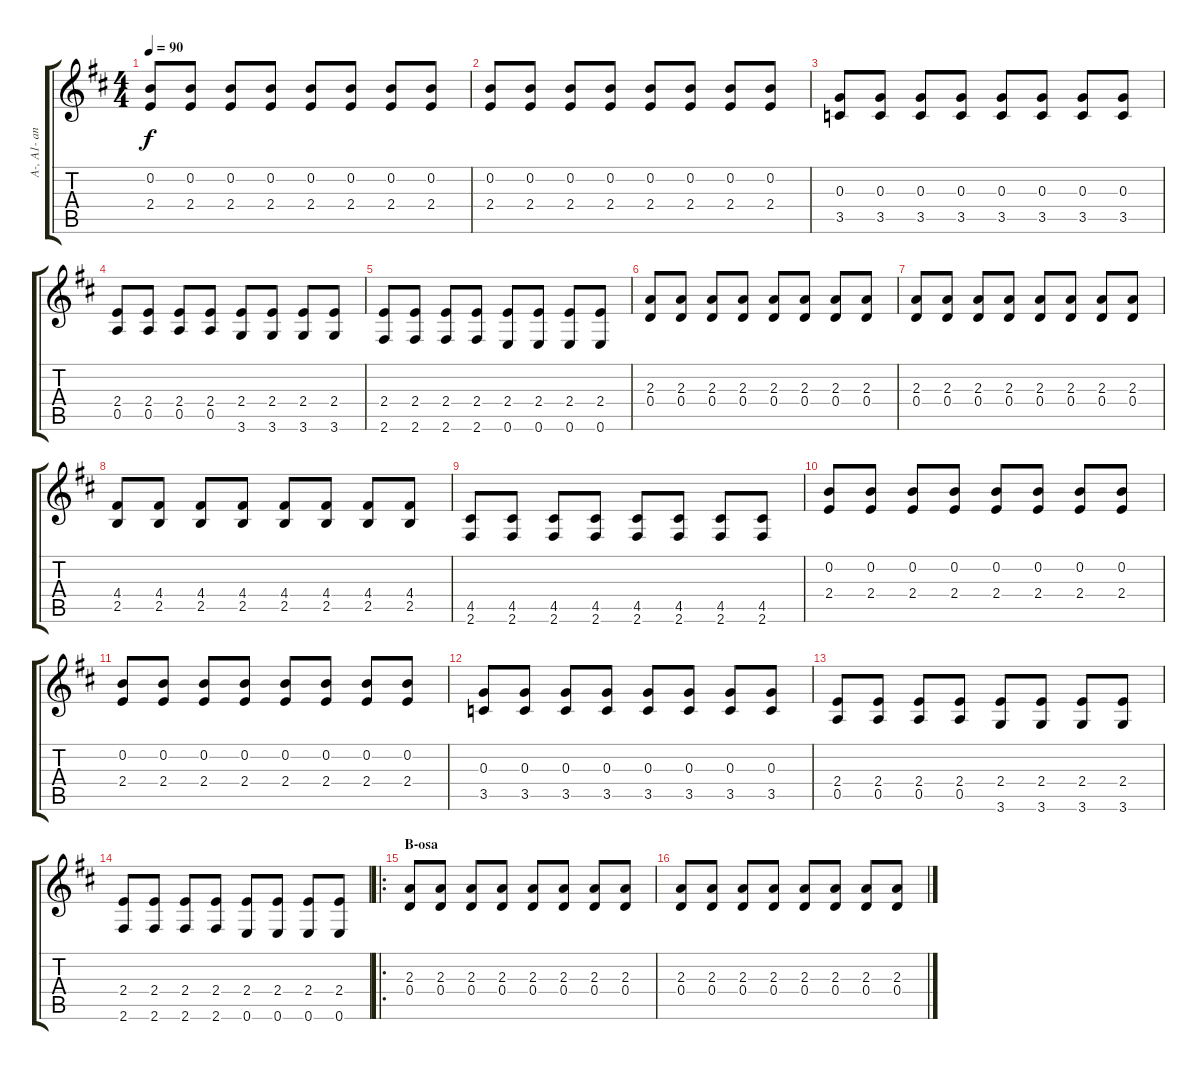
\track ("A-, A1- and B-parts guitar" "A-, A1- an") {instrument electricguitarclean}
\staff {score tabs}
\tuning (E4 B3 G3 D3 A2 E2) {hide}
\ts (4 4)
\tempo 90
\clef g2
\ks d
(0.2 2.4).8{dy f} (0.2 2.4).8 (0.2 2.4).8 (0.2 2.4).8 (0.2 2.4).8 (0.2 2.4).8 (0.2 2.4).8 (0.2 2.4).8 |
(0.2 2.4).8 (0.2 2.4).8 (0.2 2.4).8 (0.2 2.4).8 (0.2 2.4).8 (0.2 2.4).8 (0.2 2.4).8 (0.2 2.4).8 |
(0.3 3.5).8 (0.3 3.5).8 (0.3 3.5).8 (0.3 3.5).8 (0.3 3.5).8 (0.3 3.5).8 (0.3 3.5).8 (0.3 3.5).8 |
(2.4 0.5).8 (2.4 0.5).8 (2.4 0.5).8 (2.4 0.5).8 (2.4 3.6).8 (2.4 3.6).8 (2.4 3.6).8 (2.4 3.6).8 |
(2.4 2.6).8 (2.4 2.6).8 (2.4 2.6).8 (2.4 2.6).8 (2.4 0.6).8 (2.4 0.6).8 (2.4 0.6).8 (2.4 0.6).8 |
(2.3 0.4).8 (2.3 0.4).8 (2.3 0.4).8 (2.3 0.4).8 (2.3 0.4).8 (2.3 0.4).8 (2.3 0.4).8 (2.3 0.4).8 |
(2.3 0.4).8 (2.3 0.4).8 (2.3 0.4).8 (2.3 0.4).8 (2.3 0.4).8 (2.3 0.4).8 (2.3 0.4).8 (2.3 0.4).8 |
(4.4 2.5).8 (4.4 2.5).8 (4.4 2.5).8 (4.4 2.5).8 (4.4 2.5).8 (4.4 2.5).8 (4.4 2.5).8 (4.4 2.5).8 |
(4.5 2.6).8 (4.5 2.6).8 (4.5 2.6).8 (4.5 2.6).8 (4.5 2.6).8 (4.5 2.6).8 (4.5 2.6).8 (4.5 2.6).8 |
(0.2 2.4).8 (0.2 2.4).8 (0.2 2.4).8 (0.2 2.4).8 (0.2 2.4).8 (0.2 2.4).8 (0.2 2.4).8 (0.2 2.4).8 |
(0.2 2.4).8 (0.2 2.4).8 (0.2 2.4).8 (0.2 2.4).8 (0.2 2.4).8 (0.2 2.4).8 (0.2 2.4).8 (0.2 2.4).8 |
(0.3 3.5).8 (0.3 3.5).8 (0.3 3.5).8 (0.3 3.5).8 (0.3 3.5).8 (0.3 3.5).8 (0.3 3.5).8 (0.3 3.5).8 |
(2.4 0.5).8 (2.4 0.5).8 (2.4 0.5).8 (2.4 0.5).8 (2.4 3.6).8 (2.4 3.6).8 (2.4 3.6).8 (2.4 3.6).8 |
(2.4 2.6).8 (2.4 2.6).8 (2.4 2.6).8 (2.4 2.6).8 (2.4 0.6).8 (2.4 0.6).8 (2.4 0.6).8 (2.4 0.6).8 |
\ro
\section ("" "B-osa")
(2.3 0.4).8 (2.3 0.4).8 (2.3 0.4).8 (2.3 0.4).8 (2.3 0.4).8 (2.3 0.4).8 (2.3 0.4).8 (2.3 0.4).8 |
(2.3 0.4).8 (2.3 0.4).8 (2.3 0.4).8 (2.3 0.4).8 (2.3 0.4).8 (2.3 0.4).8 (2.3 0.4).8 (2.3 0.4).8
